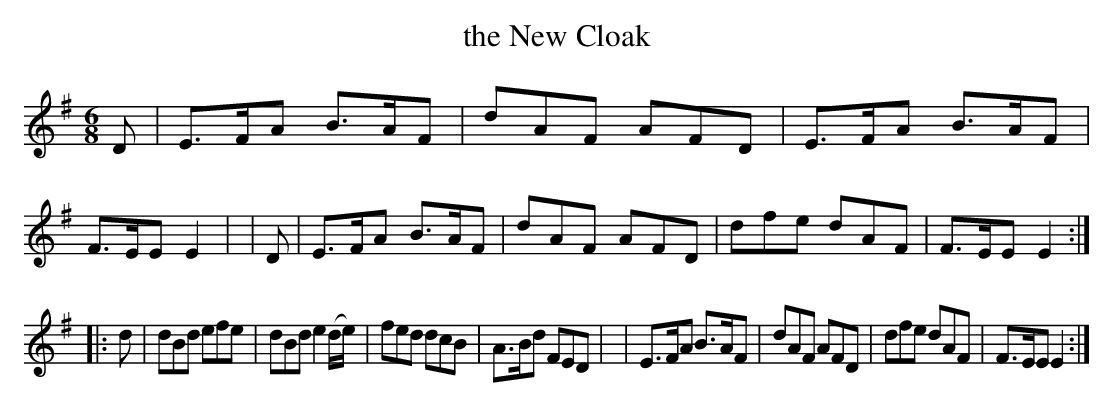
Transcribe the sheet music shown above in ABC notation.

X:1
T: the New Cloak
M: 6/8
L: 1/8
K: Em
D | E>FA B>AF | dAF AFD | E>FA B>AF | F>EE E2 |\
| D | E>FA B>AF | dAF AFD | dfe dAF | F>EE E2 :|
|: d \
| dBd efe | dBd e2(d/e/) | fed dcB | A>Bd FED |\
| E>FA B>AF | dAF AFD | dfe dAF | F>EE E2 :|
